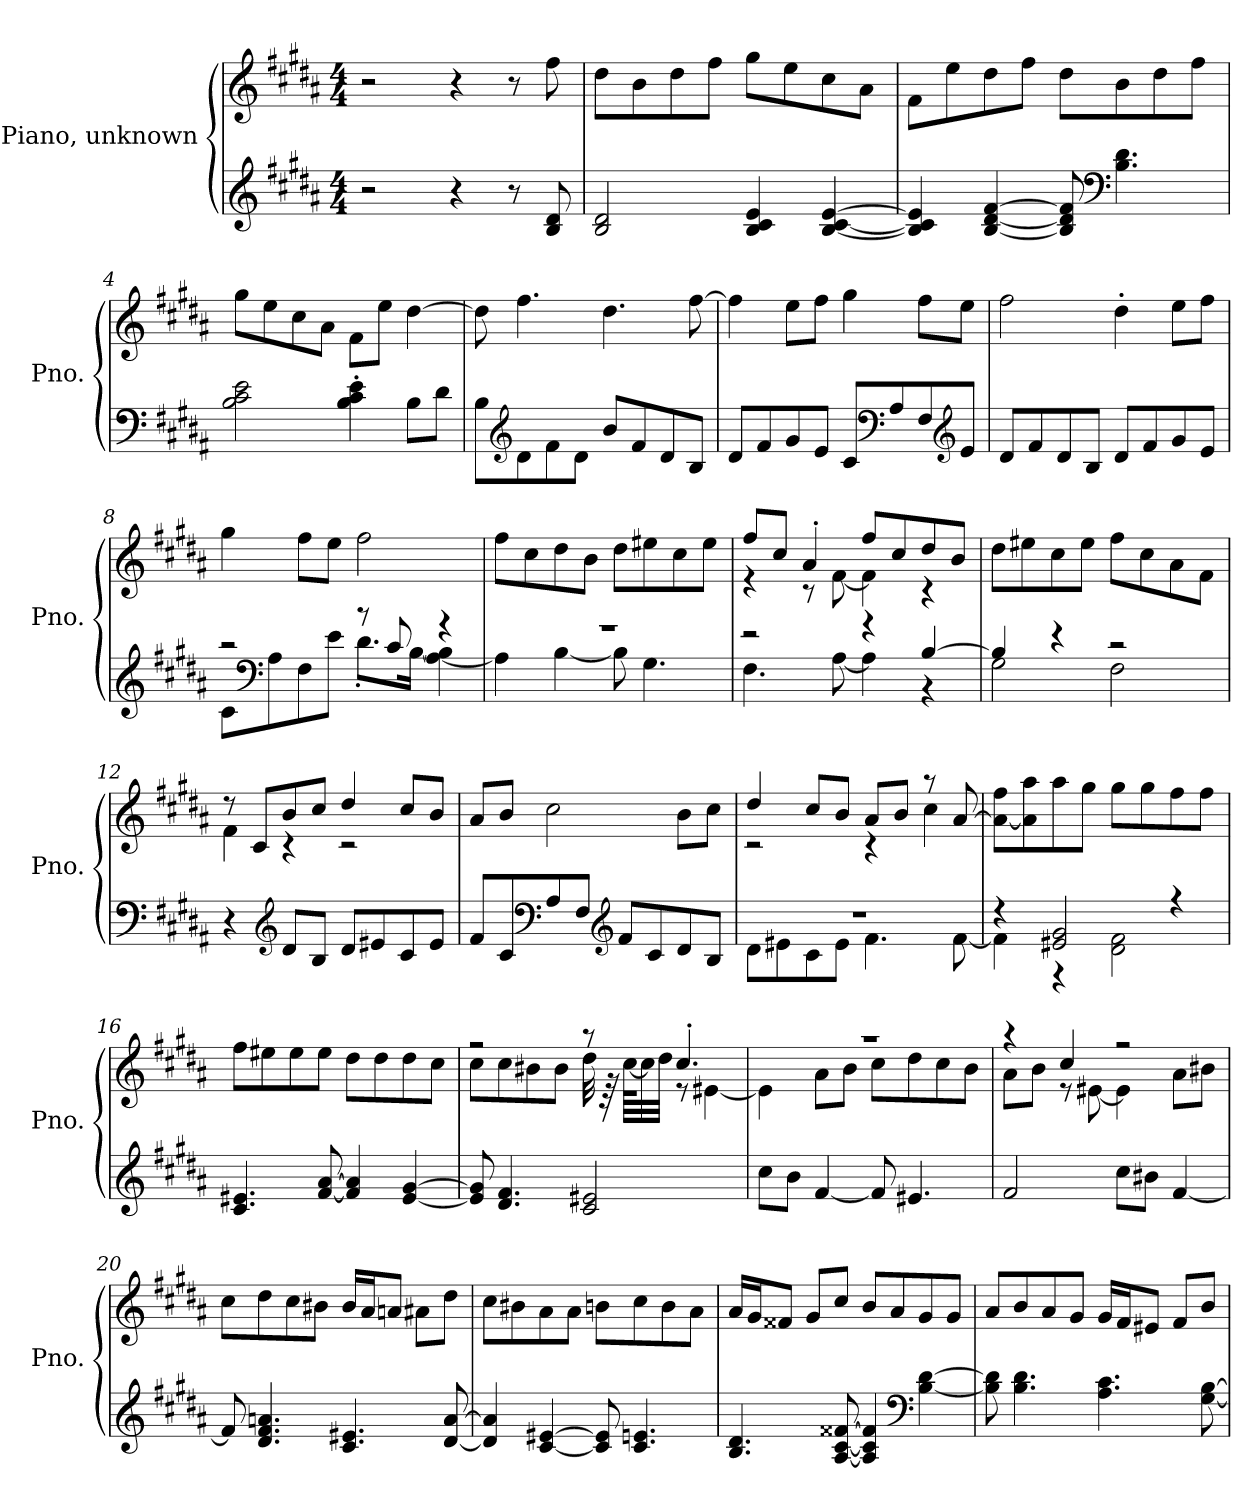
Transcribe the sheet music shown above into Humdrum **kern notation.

**kern	**kern
*part1	*part1
*staff2	*staff1
*I"Piano, unknown	*
*I'Pno.	*
*clefG2	*clefG2
*k[f#c#g#d#a#]	*k[f#c#g#d#a#]
*M4/4	*M4/4
*MM170	*MM170
=1	=1
2r	2r
4r	4r
8r	8r
8B/ 8d#/	8ff#\
=2	=2
2B/ 2d#/	8dd#\L
.	8b\
.	8dd#\
.	8ff#\J
4B/ 4c#/ 4e/	8gg#\L
.	8ee\
[4B/ [4c#/ [4e/	8cc#\
.	8a#\J
=3	=3
4B/] 4c#/] 4e/]	8f#\L
.	8ee\
[4B/ [4d#/ [4f#/	8dd#\
.	8ff#\J
8B/] 8d#/] 8f#/]	8dd#\L
*clefF4	*
4.B\ 4.d#\	8b\
.	8dd#\
.	8ff#\J
=4	=4
2B\ 2c#\ 2e\	8gg#\L
.	8ee\
.	8cc#\
.	8a#\J
4B\' 4c#\' 4e\'	8f#\L
.	8ee\J
8B\L	[4dd#\
8d#\J	.
!!LO:LB:g=z
=5	=5
8B\L	8dd#\]
*clefG2	*
8d#\	4.ff#\
8f#\	.
8d#\J	.
8b/L	4.dd#\
8f#/	.
8d#/	.
8B/J	[8ff#\
=6	=6
8d#/L	4ff#\]
8f#/	.
8g#/	8ee\L
8e/J	8ff#\J
8c#/L	4gg#\
*clefF4	*
8A#/	.
8F#/	8ff#\L
*clefG2	*
8e/J	8ee\J
=7	=7
8d#/L	2ff#\
8f#/	.
8d#/	.
8B/J	.
8d#/L	4dd#'\
8f#/	.
8g#/	8ee\L
8e/J	8ff#\J
=8	=8
*^	*
2r	8c#\L	4gg#\
*clefF4	*	*
.	8A#\	.
.	8F#\	8ff#\L
.	8e\J	8ee\J
8r	8.d#'\L	2ff#\
8c#/	.	.
.	[16B\Jk	.
4r	[4A#\ 4B\]	.
!!LO:LB:g=z
=9	=9	=9
1r	4A#\]	8ff#\L
.	.	8cc#\
.	[4B\	8dd#\
.	.	8b\J
.	8B\]	8dd#\L
.	4.G#\	8ee#X\
.	.	8cc#\
.	.	8ee#\J
=10	=10	=10
*	*	*^
2r	4.F#\	8ff#/L	4r
.	.	8cc#/J	.
.	.	4a#'/	8r
.	[8A#\	.	[8f#\
4r	4A#\]	8ff#/L	4f#\]
.	.	8cc#/	.
[4B/	4r	8dd#/	4r
.	.	8b/J	.
*	*	*v	*v
=11	=11	=11
4B/]	2G#\	8dd#\L
.	.	8ee#X\
4r	.	8cc#\
.	.	8ee#\J
2r	2F#\	8ff#\L
.	.	8cc#\
.	.	8a#\
.	.	8f#\J
*v	*v	*
=12	=12
*	*^
4r	8r	4f#\
.	8c#/L	.
*clefG2	*	*
8d#/L	8b/	4r
8B/J	8cc#/J	.
8d#/L	4dd#/	2r
8e#X/	.	.
8c#/	8cc#/L	.
8e#/J	8b/J	.
*	*v	*v
!!LO:LB:g=z
=13	=13
8f#/L	8a#/L
8c#/	8b/J
*clefF4	*
8A#/	2cc#\
8F#/J	.
*clefG2	*
8f#/L	.
8c#/	.
8d#/	8b\L
8B/J	8cc#\J
=14	=14
*^	*^
1r	8d#\L	4dd#/	2r
.	8e#X\	.	.
.	8c#\	8cc#/L	.
.	8e#\J	8b/J	.
.	4.f#\	8a#/L	4r
.	.	8b/J	.
.	.	8r	4cc#\
.	[8f#\	[8a#/	.
*	*	*v	*v
=15	=15	=15
4r	4f#\]	8a#\_ 8ff#\L
.	.	8a#\] 8aa#\
2e#X/ 2g#/	4r	8aa#\
.	.	8gg#\J
.	2d#\ 2f#\	8gg#\L
.	.	8gg#\
4r	.	8ff#\
.	.	8ff#\J
*v	*v	*
=16	=16
4.c#/ 4.e#X/	8ff#\L
.	8ee#X\
.	8ee#\
[8f#/ [8a#/	8ee#\J
4f#/] 4a#/]	8dd#\L
.	8dd#\
[4e#/ [4g#/	8dd#\
.	8cc#\J
!!LO:LB:g=z
=17	=17
*	*^
8e#/] 8g#/]	2r	8cc#\L
4.d#/ 4.f#/	.	8cc#\
.	.	8b#X\
.	.	8b#\J
2c#/ 2e#X/	8r	32dd#\
.	.	64r
.	.	[64cc#\KLLL
.	.	32cc#\]
.	.	32dd#\JJJ
.	4.cc#'/	8r
.	.	[4e#X\
=18	=18	=18
8cc#\L	1r	4e#\]
8b\J	.	.
[4f#/	.	8a#\L
.	.	8b\J
8f#/]	.	8cc#\L
4.e#X/	.	8dd#\
.	.	8cc#\
.	.	8b\J
=19	=19	=19
2f#/	4r	8a#\L
.	.	8b\J
.	4cc#/	8r
.	.	[8e#X\
8cc#\L	2r	4e#\]
8b#X\J	.	.
[4f#/	.	8a#\L
.	.	8b#X\J
*	*v	*v
!!LO:LB:g=z
=20	=20
8f#/]	8cc#\L
4.d#/ 4.f#/ 4.an/	8dd#\
.	8cc#\
.	8b#X\J
4.c#/ 4.e#X/	16b#/LL
.	16a#/J
.	8an/J
.	8a#X\L
[8d#/ [8a/	8dd#\J
=21	=21
4d#/] 4a/]	8cc#\L
.	8b#X\
[4c#/ [4e#X/	8a#\
.	8a#\J
8c#/] 8e#/]	8bn\L
4.c#/ 4.en/	8cc#\
.	8b\
.	8a#\J
=22	=22
4.B/ 4.d#/	16a#/LL
.	16g#/J
.	8f##X/J
.	8g#/L
[8A#/ [8c#/ [8f##X/	8cc#/J
4A#/] 4c#/] 4f##/]	8b/L
.	8a#/
*clefF4	*
[4B\ [4d#\	8g#/
.	8g#/J
!!LO:PB:g=z
=23	=23
8B\] 8d#\]	8a#/L
4.B\ 4.d#\	8b/
.	8a#/
.	8g#/J
4.A#\ 4.c#\	16g#/LL
.	16f#/J
.	8e#X/J
.	8f#/L
[8G#\ [8B\	8b/J
=	=
*-	*-
